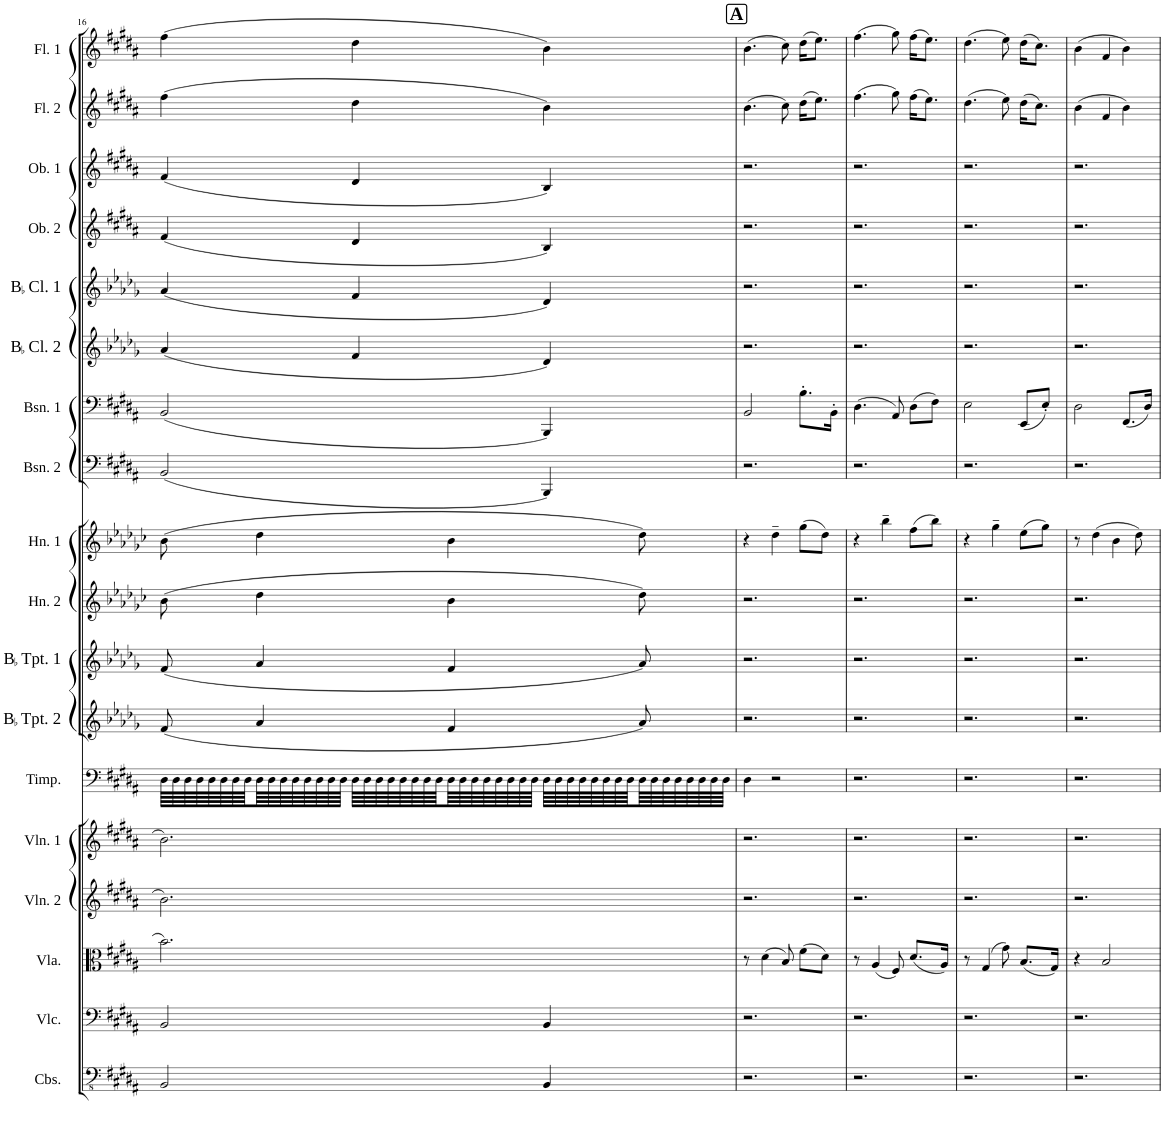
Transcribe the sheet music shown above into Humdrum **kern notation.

**kern	**kern	**kern	**kern	**kern	**kern	**kern	**kern	**kern	**kern	**kern	**kern	**kern	**kern	**kern	**kern	**kern	**kern
*part18	*part17	*part16	*part15	*part14	*part13	*part12	*part11	*part10	*part9	*part8	*part7	*part6	*part5	*part4	*part3	*part2	*part1
*staff18	*staff17	*staff16	*staff15	*staff14	*staff13	*staff12	*staff11	*staff10	*staff9	*staff8	*staff7	*staff6	*staff5	*staff4	*staff3	*staff2	*staff1
*I"Contrabass	*I"Violoncello	*I"Viola	*I"Violin 2	*I"Violin 1	*I"Timpani (D#, F#, E)	*I"BaccidentalFlat Trumpet 2	*I"BaccidentalFlat Trumpet 1	*I"Horn 2	*I"Horn 1	*I"Bassoon 2	*I"Bassoon 1	*I"BaccidentalFlat Clarinet 2	*I"BaccidentalFlat Clarinet 1	*I"Oboe 2	*I"Oboe 1	*I"Flute 2	*I"Flute 1
*I'Cbs.	*I'Vlc.	*I'Vla.	*I'Vln. 2	*I'Vln. 1	*I'Timp.	*I'BaccidentalFlat Tpt. 2	*I'BaccidentalFlat Tpt. 1	*I'Hn. 2	*I'Hn. 1	*I'Bsn. 2	*I'Bsn. 1	*I'BaccidentalFlat Cl. 2	*I'BaccidentalFlat Cl. 1	*I'Ob. 2	*I'Ob. 1	*I'Fl. 2	*I'Fl. 1
!!LO:PB:g=z
*clefFv4	*clefF4	*clefC3	*clefG2	*clefG2	*clefF4	*clefG2	*clefG2	*clefG2	*clefG2	*clefF4	*clefF4	*clefG2	*clefG2	*clefG2	*clefG2	*clefG2	*clefG2
*	*	*	*	*	*	*Trd1c2	*Trd1c2	*Trd4c7	*Trd4c7	*	*	*Trd1c2	*Trd1c2	*	*	*	*
*k[f#c#g#d#a#]	*k[f#c#g#d#a#]	*k[f#c#g#d#a#]	*k[f#c#g#d#a#]	*k[f#c#g#d#a#]	*k[f#c#g#d#a#]	*k[b-e-a-d-g-]	*k[b-e-a-d-g-]	*k[b-e-a-d-g-c-]	*k[b-e-a-d-g-c-]	*k[f#c#g#d#a#]	*k[f#c#g#d#a#]	*k[b-e-a-d-g-]	*k[b-e-a-d-g-]	*k[f#c#g#d#a#]	*k[f#c#g#d#a#]	*k[f#c#g#d#a#]	*k[f#c#g#d#a#]
*M3/4	*M3/4	*M3/4	*M3/4	*M3/4	*M3/4	*M3/4	*M3/4	*M3/4	*M3/4	*M3/4	*M3/4	*M3/4	*M3/4	*M3/4	*M3/4	*M3/4	*M3/4
=16	=16	=16	=16	=16	=16	=16	=16	=16	=16	=16	=16	=16	=16	=16	=16	=16	=16
2BBB/	2BB/	2.b\	2.b\	2.b\	64D#\LLLL	(8f/	(8f/	(8b-\	(8b-\	(2BB/	(2BB/	(4a-/	(4a-/	(4f#/	(4f#/	(4ff#\	(4ff#\
.	.	.	.	.	64D#\	.	.	.	.	.	.	.	.	.	.	.	.
.	.	.	.	.	64D#\	.	.	.	.	.	.	.	.	.	.	.	.
.	.	.	.	.	64D#\	.	.	.	.	.	.	.	.	.	.	.	.
.	.	.	.	.	64D#\	.	.	.	.	.	.	.	.	.	.	.	.
.	.	.	.	.	64D#\	.	.	.	.	.	.	.	.	.	.	.	.
.	.	.	.	.	64D#\	.	.	.	.	.	.	.	.	.	.	.	.
.	.	.	.	.	64D#\	.	.	.	.	.	.	.	.	.	.	.	.
.	.	.	.	.	64D#\	4a-/	4a-/	4dd-\	4dd-\	.	.	.	.	.	.	.	.
.	.	.	.	.	64D#\	.	.	.	.	.	.	.	.	.	.	.	.
.	.	.	.	.	64D#\	.	.	.	.	.	.	.	.	.	.	.	.
.	.	.	.	.	64D#\	.	.	.	.	.	.	.	.	.	.	.	.
.	.	.	.	.	64D#\	.	.	.	.	.	.	.	.	.	.	.	.
.	.	.	.	.	64D#\	.	.	.	.	.	.	.	.	.	.	.	.
.	.	.	.	.	64D#\	.	.	.	.	.	.	.	.	.	.	.	.
.	.	.	.	.	64D#\JJJJ	.	.	.	.	.	.	.	.	.	.	.	.
.	.	.	.	.	64D#\LLLL	.	.	.	.	.	.	4f/	4f/	4d#/	4d#/	4dd#\	4dd#\
.	.	.	.	.	64D#\	.	.	.	.	.	.	.	.	.	.	.	.
.	.	.	.	.	64D#\	.	.	.	.	.	.	.	.	.	.	.	.
.	.	.	.	.	64D#\	.	.	.	.	.	.	.	.	.	.	.	.
.	.	.	.	.	64D#\	.	.	.	.	.	.	.	.	.	.	.	.
.	.	.	.	.	64D#\	.	.	.	.	.	.	.	.	.	.	.	.
.	.	.	.	.	64D#\	.	.	.	.	.	.	.	.	.	.	.	.
.	.	.	.	.	64D#\	.	.	.	.	.	.	.	.	.	.	.	.
.	.	.	.	.	64D#\	4f/	4f/	4b-\	4b-\	.	.	.	.	.	.	.	.
.	.	.	.	.	64D#\	.	.	.	.	.	.	.	.	.	.	.	.
.	.	.	.	.	64D#\	.	.	.	.	.	.	.	.	.	.	.	.
.	.	.	.	.	64D#\	.	.	.	.	.	.	.	.	.	.	.	.
.	.	.	.	.	64D#\	.	.	.	.	.	.	.	.	.	.	.	.
.	.	.	.	.	64D#\	.	.	.	.	.	.	.	.	.	.	.	.
.	.	.	.	.	64D#\	.	.	.	.	.	.	.	.	.	.	.	.
.	.	.	.	.	64D#\JJJJ	.	.	.	.	.	.	.	.	.	.	.	.
4BBB/	4BB/	.	.	.	64D#\LLLL	.	.	.	.	4BBB/)	4BBB/)	4d-/)	4d-/)	4B/)	4B/)	4b\)	4b\)
.	.	.	.	.	64D#\	.	.	.	.	.	.	.	.	.	.	.	.
.	.	.	.	.	64D#\	.	.	.	.	.	.	.	.	.	.	.	.
.	.	.	.	.	64D#\	.	.	.	.	.	.	.	.	.	.	.	.
.	.	.	.	.	64D#\	.	.	.	.	.	.	.	.	.	.	.	.
.	.	.	.	.	64D#\	.	.	.	.	.	.	.	.	.	.	.	.
.	.	.	.	.	64D#\	.	.	.	.	.	.	.	.	.	.	.	.
.	.	.	.	.	64D#\	.	.	.	.	.	.	.	.	.	.	.	.
.	.	.	.	.	64D#\	8a-/)	8a-/)	8dd-\)	8dd-\)	.	.	.	.	.	.	.	.
.	.	.	.	.	64D#\	.	.	.	.	.	.	.	.	.	.	.	.
.	.	.	.	.	64D#\	.	.	.	.	.	.	.	.	.	.	.	.
.	.	.	.	.	64D#\	.	.	.	.	.	.	.	.	.	.	.	.
.	.	.	.	.	64D#\	.	.	.	.	.	.	.	.	.	.	.	.
.	.	.	.	.	64D#\	.	.	.	.	.	.	.	.	.	.	.	.
.	.	.	.	.	64D#\	.	.	.	.	.	.	.	.	.	.	.	.
.	.	.	.	.	64D#\JJJJ	.	.	.	.	.	.	.	.	.	.	.	.
!!LO:REH:place=s1:a:B:cj:fs=16.4678:t=A
=17	=17	=17	=17	=17	=17	=17	=17	=17	=17	=17	=17	=17	=17	=17	=17	=17	=17
2.r	2.r	8r	2.r	2.r	4D#\	2.r	2.r	2.r	4r	2.r	2BB/	2.r	2.r	2.r	2.r	(4.b\	(4.b\
.	.	(4d#\	.	.	.	.	.	.	.	.	.	.	.	.	.	.	.
.	.	.	.	.	2r	.	.	.	4dd-~\	.	.	.	.	.	.	.	.
.	.	8B/)	.	.	.	.	.	.	.	.	.	.	.	.	.	8cc#\)	8cc#\)
.	.	(8f#\L	.	.	.	.	.	.	(8gg-\L	.	8.B'\L	.	.	.	.	(16dd#\KL	(16dd#\KL
.	.	.	.	.	.	.	.	.	.	.	.	.	.	.	.	8.ee\J)	8.ee\J)
.	.	8d#\J)	.	.	.	.	.	.	8dd-\J)	.	.	.	.	.	.	.	.
.	.	.	.	.	.	.	.	.	.	.	16BB'\Jk	.	.	.	.	.	.
=18	=18	=18	=18	=18	=18	=18	=18	=18	=18	=18	=18	=18	=18	=18	=18	=18	=18
2.r	2.r	8r	2.r	2.r	2.r	2.r	2.r	2.r	4r	2.r	(4.D#\	2.r	2.r	2.r	2.r	(4.ff#\	(4.ff#\
.	.	(4A#/	.	.	.	.	.	.	.	.	.	.	.	.	.	.	.
.	.	.	.	.	.	.	.	.	4bb-~\	.	.	.	.	.	.	.	.
.	.	8F#/)	.	.	.	.	.	.	.	.	8AA#/)	.	.	.	.	8gg#\)	8gg#\)
.	.	(8.d#/L	.	.	.	.	.	.	(8ff\L	.	(8D#\L	.	.	.	.	(16ff#\KL	(16ff#\KL
.	.	.	.	.	.	.	.	.	.	.	.	.	.	.	.	8.ee\J)	8.ee\J)
.	.	.	.	.	.	.	.	.	8bb-\J)	.	8F#\J)	.	.	.	.	.	.
.	.	16A#/Jk)	.	.	.	.	.	.	.	.	.	.	.	.	.	.	.
=19	=19	=19	=19	=19	=19	=19	=19	=19	=19	=19	=19	=19	=19	=19	=19	=19	=19
2.r	2.r	8r	2.r	2.r	2.r	2.r	2.r	2.r	4r	2.r	2E\	2.r	2.r	2.r	2.r	(4.dd#\	(4.dd#\
.	.	(4G#/	.	.	.	.	.	.	.	.	.	.	.	.	.	.	.
.	.	.	.	.	.	.	.	.	4gg-~\	.	.	.	.	.	.	.	.
.	.	8g#\)	.	.	.	.	.	.	.	.	.	.	.	.	.	8ee\)	8ee\)
.	.	(8.B/L	.	.	.	.	.	.	(8ee-\L	.	(8EE/L	.	.	.	.	(16dd#\KL	(16dd#\KL
.	.	.	.	.	.	.	.	.	.	.	.	.	.	.	.	8.cc#\J)	8.cc#\J)
.	.	.	.	.	.	.	.	.	8gg-\J)	.	8E'/J)	.	.	.	.	.	.
.	.	16G#/Jk)	.	.	.	.	.	.	.	.	.	.	.	.	.	.	.
=20	=20	=20	=20	=20	=20	=20	=20	=20	=20	=20	=20	=20	=20	=20	=20	=20	=20
2.r	2.r	4r	2.r	2.r	2.r	2.r	2.r	2.r	8r	2.r	2D#\	2.r	2.r	2.r	2.r	(4b\	(4b\
.	.	.	.	.	.	.	.	.	(4dd-\	.	.	.	.	.	.	.	.
.	.	2B/	.	.	.	.	.	.	.	.	.	.	.	.	.	4f#/	4f#/
.	.	.	.	.	.	.	.	.	4b-\	.	.	.	.	.	.	.	.
.	.	.	.	.	.	.	.	.	.	.	(8.FF#/L	.	.	.	.	4b\)	4b\)
.	.	.	.	.	.	.	.	.	8dd-\)	.	.	.	.	.	.	.	.
.	.	.	.	.	.	.	.	.	.	.	16D#/Jk)	.	.	.	.	.	.
=	=	=	=	=	=	=	=	=	=	=	=	=	=	=	=	=	=
*-	*-	*-	*-	*-	*-	*-	*-	*-	*-	*-	*-	*-	*-	*-	*-	*-	*-
